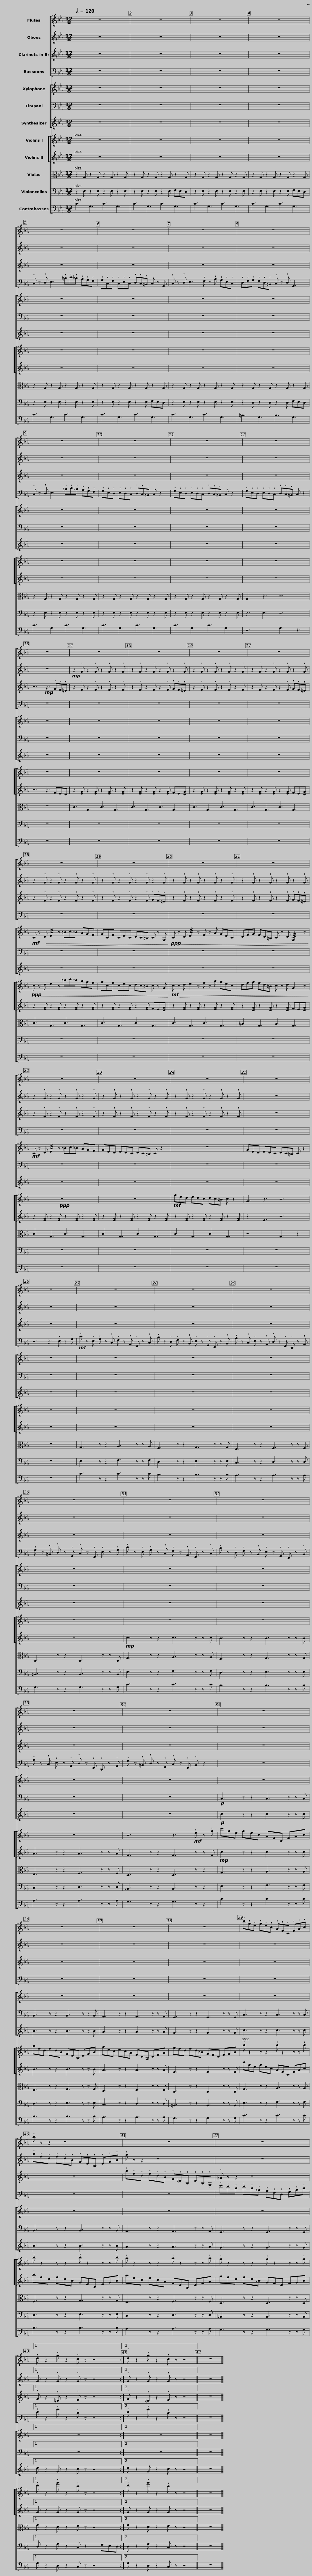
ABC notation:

X:1
%%score [ 1 2 3 4 ] [ 5 6 7 ] [ [ 8 9 ] 10 11 12 ]
L:1/8
Q:3/8=120
M:12/8
I:linebreak $
K:Eb
V:1 treble
V:2 treble
V:3 treble transpose=-2
V:4 bass
V:5 treble transpose=12
V:6 bass
V:7 treble
V:8 treble
V:9 treble
V:10 alto
V:11 bass
V:12 bass transpose=-12
V:1
 z12 | z12 | z12 |$ z12 | z12 | %5
 z12 |$ z12 | z12 |$ z12 | z12 |$ %10
 z12 | z12 | z12 |$ z12 | z12 | %15
 z12 |$ z12 | z12 |$ z12 | z12 |$ %20
 z12 | z12 |$ z12 | z12 |$ z12 | %25
 z12 | z12 |$ z12 | z12 |$ z12 | %30
 z12 |$ z12 | z12 |$ z12 | z12 | %35
 z12 |$ z12 | z12 | !wedge!c'!wedge!g!wedge!e !wedge!g!wedge!e!wedge!c !wedge!A!wedge!F!wedge!C !wedge!F!wedge!A!wedge!c |$ !wedge!b z z2 z8 | %40
 z12 |$ z12 |1 !wedge!d z2 !wedge!g z2 !wedge!c z z4 :|2 !wedge!d z2 !wedge!g z2 !wedge!c z z4 || z12 |] %45
V:2
 z12 | z12 | z12 |$ z12 | z12 | %5
 z12 |$ z12 | z12 |$ z12 | z12 |$ %10
 z12 | z12 | z12 |$!mp! z2 !wedge!G z2 !wedge!G z2 !wedge!G z2 !wedge!G | z2 !wedge!G z2 !wedge!G z2 !wedge!G z2 !wedge!G | %15
 z2 !wedge!G z2 !wedge!G z2 !wedge!G z2 !wedge!G |$ z2 !wedge!G z2 !wedge!G z2 !wedge!G z2 !wedge!G | z2 !wedge!G z2 !wedge!G z2 !wedge!G z2 !wedge!G |$ z2 !wedge!G z2 !wedge!G z2 !wedge!G z2 !wedge!G | z2 !wedge!G z2 !wedge!G z2 !wedge!G z2 !wedge!G |$ %20
 z2 !wedge!G z2 !wedge!G z2 !wedge!G z2 !wedge!G | z2 !wedge!G z2 !wedge!G z2 !wedge!G z2 !wedge!G |$ z2 !wedge!G z2 !wedge!G z2 !wedge!G z2 !wedge!G | z2 !wedge!G z2 !wedge!G z2 !wedge!G z2 !wedge!G |$ z12 | %25
 z12 | z12 |$ z12 | z12 |$ z12 | %30
 z12 |$ z12 | z12 |$ z12 | z12 | %35
 z12 |$ z12 | z12 | z12 |$ !wedge!b!wedge!f!wedge!d !wedge!f!wedge!d!wedge!B !wedge!G!wedge!E!wedge!B, !wedge!E!wedge!G!wedge!B | %40
 !wedge!a z z2 z8 |$ z12 |1 !wedge!G z2 !wedge!G z2 !wedge!G z z4 :|2 !wedge!G z2 !wedge!G z2 !wedge!G z z4 || z12 |] %45
V:3
 z12 | z12 | z12 |$ z12 | z12 | %5
 z12 |$ z12 | z12 |$ z12 | z12 |$ %10
 z12 | z12 | z6!mp! z3 !wedge!G!wedge!F!wedge!=E |$ z2 !wedge!F z2 !wedge!F z2 !wedge!F z2 !wedge!F | z2 !wedge!F z2 !wedge!F z2 !wedge!F !wedge!G!wedge!F!wedge!=E | %15
 z2 !wedge!F z2 !wedge!F z2 !wedge!F z2 !wedge!F |$ z2 !wedge!F z2 !wedge!F z2 !wedge!F !wedge!G!wedge!F!wedge!=E | z2 !wedge!F z2 !wedge!F z2 !wedge!F z2 !wedge!F |$ z2 !wedge!F z2 !wedge!F z2 !wedge!F !wedge!G!wedge!F!wedge!=E | z2 !wedge!F z2 !wedge!F z2 !wedge!F z2 !wedge!F |$ %20
 z2 !wedge!F z2 !wedge!F z2 !wedge!F !wedge!G!wedge!F!wedge!=E | z2 !wedge!F z2 !wedge!F z2 !wedge!F z2 !wedge!F |$ z2 !wedge!F z2 !wedge!F z2 !wedge!F z2 !wedge!F | z2 !wedge!F z2 !wedge!F z2 !wedge!F z2 !wedge!F |$ z12 | %25
 z12 | z12 |$ z12 | z12 |$ z12 | %30
 z12 |$ z12 | z12 |$ z12 | z12 | %35
 z12 |$ z12 | z12 | z12 |$ z12 | %40
 !wedge!b!wedge!f!wedge!d !wedge!f!wedge!d!wedge!B !wedge!G!wedge!=E!wedge!B, !wedge!E!wedge!B,!wedge!.G, |$ !wedge!=A z z2 z8 |1 !wedge!G z2 !wedge!=E z2 !wedge!F z z4 :|2 !wedge!G z2 !wedge!=E z2 !wedge!F z z4 || z12 |] %45
V:4
 z12 | z12 | z12 |$ z12 | !wedge!C, z !wedge!D, E,3 !wedge!=B,!wedge!C!wedge!_B, !wedge!A,!wedge!G,!wedge!F, | %5
 !wedge!G,!wedge!C,!wedge!F, !wedge!C,!wedge!E,!wedge!C, !wedge!D,!wedge!C,!wedge!=B,, C, z G,, |$ !wedge!C, z !wedge!D, E,3 !wedge!F, z !wedge!A, !wedge!G,!wedge!E,!wedge!C, | !wedge!D,!wedge!F,!wedge!G, !wedge!F,!wedge!D,!wedge!=B,, !wedge!C, z !wedge!D, G,,3 |$ !wedge!C, z !wedge!D, E,3 !wedge!=B,!wedge!C!wedge!_B, !wedge!A,!wedge!G,!wedge!F, | !wedge!G,!wedge!E,!wedge!D, !wedge!E,!wedge!D,!wedge!C, !wedge!D,!wedge!C,!wedge!=B,, C, z2 |$ %10
 !wedge!G,!wedge!E,!wedge!D, !wedge!E,!wedge!D,!wedge!C, !wedge!D,!wedge!C,!wedge!=B,, C, z2 | !wedge!G,!wedge!E,!wedge!D, !wedge!E,!wedge!D,!wedge!C, !wedge!D,!wedge!C,!wedge!=B,, C, z2 | z12 |$ z12 | z12 | %15
 z12 |$ z12 | z12 |$ z12 | z12 |$ %20
 z12 | z12 |$ z12 | z12 |$ z12 | %25
 z6 z3 !wedge!E, z !wedge!G, |!mf! !wedge!C z !wedge!E, !wedge!G, z !wedge!C, !wedge!F, z !wedge!A,, !wedge!F,, z !wedge!C, |$ !wedge!B, z !wedge!D, !wedge!F, z !wedge!B,, !wedge!E, z !wedge!G,, !wedge!E,, z !wedge!B,, | !wedge!A, z !wedge!C, !wedge!E, z !wedge!A,, !wedge!D, z !wedge!F,, !wedge!D,, z !wedge!A,, |$ !wedge!G, z !wedge!=B,, !wedge!D, z !wedge!G,, !wedge!C, z !wedge!F,, !wedge!E, z !wedge!G, | %30
 !wedge!C z !wedge!E, !wedge!G, z !wedge!C, !wedge!F, z !wedge!A,, !wedge!F,, z !wedge!C, |$ !wedge!B, z !wedge!D, !wedge!F, z !wedge!B,, !wedge!E, z !wedge!G,, !wedge!E,, z !wedge!B,, | !wedge!A, z !wedge!C, !wedge!E, z !wedge!A,, !wedge!D, z !wedge!F,, !wedge!D,, z !wedge!A,, |$ !wedge!G, z !wedge!=B,, !wedge!D, z !wedge!G,, !wedge!C, z !wedge!F,, !wedge!B,, z2 | z12 | %35
 z12 |$ z12 | z12 | z12 |$ z12 | %40
 z12 |$ !wedge!G!wedge!F!wedge!D !wedge!F!wedge!D!wedge!=B, !wedge!A,!wedge!F,!wedge!D, !wedge!G,!wedge!B,!wedge!D |1 !wedge!D z2 !wedge!G z2 !wedge!C z z4 :|2 !wedge!D z2 !wedge!G z2 !wedge!C z z4 || z12 |] %45
V:5
 z12 | z12 | z12 |$ z12 | z12 | %5
 z12 |$ z12 | z12 |$ z12 | z12 |$ %10
 z12 | z12 | z12 |$ z12 | z12 | %15
 z12 |$ z12 |!mf! C z!>(! D !///!E2 z =Bc_B AGF |$ GCF CEC DC=B, C z G,!>)! |!ppp! C!<(! z D !///!E2 z F z A GEC |$ %20
 DFG FD=B, C z D !///!G,2 z!<)! |!mf! C z D !///!E2 z =Bc_B AGF |$ GED EDC DC=B, C z2 | z12 |$ GED EDC DC=B, C z2 | %25
 z12 | z12 |$ z12 | z12 |$ z12 | %30
 z12 |$ z12 | z12 |$ z12 | z12 | %35
 z12 |$ z12 | z12 | z12 |$ z12 | %40
 z12 |$ z12 |1 z12 :|2 z12 || z12 |] %45
V:6
 z12 | z12 | z12 |$ z12 | z12 | %5
 z12 |$ z12 | z12 |$ z12 | z12 |$ %10
 z12 | z12 | z12 |$ z12 | z12 | %15
 z12 |$ z12 | z12 |$ z12 | z12 |$ %20
 z12 | z12 |$ z12 | z12 |$ z12 | %25
 z12 | z12 |$ z12 | z12 |$ z12 | %30
 z12 |$ z12 | z12 |$ z12 |!p! C,3 z z2 C,3 z z C, | %35
 B,,3 z z2 B,,3 z z B,, |$ A,,3 z z2 A,,3 z z A,, | G,,3 z z2 G,,3 z z G,, | C,3 z z2 C,3 z z C, |$ B,,3 z z2 B,,3 z z B,, | %40
 A,,3 z z2 A,,3 z z A,, |$ G,,3 z z2 G,,3 z z G,, |1 z12 :|2 z12 || z12 |] %45
V:7
 z12 | z12 | z12 |$ z12 | z12 | %5
 z12 |$ z12 | z12 |$ z12 | z12 |$ %10
 z12 | z12 | z12 |$ z12 | z12 | %15
 z12 |$ z12 | z12 |$ z12 | z12 |$ %20
 z12 | z12 |$ z12 | z12 |$ z12 | %25
 z12 | z12 |$ z12 | z12 |$ z12 | %30
 z12 |$ z12 | z12 |$ z12 |!p! c3 z z2 c3 z z c | %35
 B3 z z2 B3 z z B |$ A3 z z2 A3 z z A | G3 z z2 G3 z z G | c3 z z2 c3 z z c |$ B3 z z2 B3 z z B | %40
 A3 z z2 A3 z z A |$ G3 z z2 G3 z z G |1 d z2 G z2 c z z4 :|2 d z2 G z2 c z z4 || z12 |] %45
V:8
 z12 | z12 | z12 |$ z12 | z12 | %5
 z12 |$ z12 | z12 |$ z12 | z12 |$ %10
 z12 | z12 | z12 |$ z12 | z12 | %15
 z12 |$ z12 |!ppp! c!<(! z d e2 z =bc'_b agf |$ gcf cec dc=B c z G!<)! |!mf! c!>(! z d e2 z f z a gec |$ %20
 dfg fd=B c z d G2 z!>)! |!ppp! z12 |$ z12 |!mf! ged edc dc=B c z2 |$ G3 z3 z6 | %25
 z12 | z12 |$ z12 | z12 |$ z12 | %30
 z12 |$ z12 | z12 |$ z6 z3!mf! !wedge!e z !wedge!g | c'ge gec AFC FAc | %35
 bfd fdB GEB, EGB |$ aec ecA FDA, DFA | gfd fd=B GFD FGB | !wedge!c' z2 z z2 !wedge!c' z2 z z !wedge!c' |$ !wedge!b z2 z z2 !wedge!b z2 z z !wedge!b | %40
 !wedge!a z2 z z2 !wedge!a z2 z z !wedge!a |$ !wedge!g z2 z z2 !wedge!g z2 z z !wedge!g |1 !wedge!d' z2 !wedge!g' z2 !wedge!c' z z4 :|2 !wedge!d' z2 !wedge!g' z2 !wedge!c' z z4 || z12 |] %45
V:9
 z12 | z12 | z12 |$ z12 | z12 | %5
 z12 |$ z12 | z12 |$ z12 | z12 |$ %10
 z12 | z12 | z6 z3 FED |$ z2 [EG] z2 [EG] z2 [EG] z2 [EG] | z2 [EG] z2 [EG] z2 [EG] FE[DG] | %15
 z2 [EG] z2 [EG] z2 [EG] z2 [EG] |$ z2 [EG] z2 [EG] z2 [EG] FE[DG] | z2 [EG] z2 [EG] z2 [EG] z2 [EG] |$ z2 [EG] z2 [EG] z2 [EG] FE[DG] | z2 [EG] z2 [EG] z2 [EG] z2 [EG] |$ %20
 z2 [DG] z2 [DG] z2 [DG] FE[DG] | z2 [EG] z2 [EG] z2 [EG] z2 [EG] |$ z2 [EG] z2 [EG] z2 [EG] z2 [EG] | z2 [EG] z2 [EG] z2 [EG] z2 [EG] |$ z3 E3 z6 | %25
 z12 | z12 |$ z12 | z12 |$ z12 | %30
!mp! c3 z z2 c3 z z c |$ B3 z z2 B3 z z B | A3 z z2 A3 z z A |$ F3 z z2 F3 z z F |!mp! c3 z z2 c3 z z c | %35
 B3 z z2 B3 z z B |$ A3 z z2 A3 z z A | F3 z z2 F3 z z F | c'ge gec AFC FAc |$ bfd fdB GEB, EGB | %40
 aec ecA FDA, DFA |$ gfd fd=B GFD FGB |1 G z2 G z2 G z z4 :|2 G z2 G z2 G z z4 || z12 |] %45
V:10
 z2 G, z2 G, z2 G, z2 G, | z2 G, z2 G, z2 G, z2 G, | z2 G, z2 G, z2 G, z2 G, |$ z2 G, z2 G, z2 G, z2 G, | z2 G, z2 G, z2 G, z2 G, | %5
 z2 G, z2 G, z2 G, z2 G, |$ z2 G, z2 G, z2 G, z2 G, | z2 G, z2 G, z2 G, z2 G, |$ z2 G, z2 G, z2 G, z2 G, | z2 G, z2 G, z2 G, z2 G, |$ %10
 z2 G, z2 G, z2 G, z2 G, | G,3 z3 z6 | z12 |$ C3 G,3 C3 G,3 | C3 G,3 C3 G,3 | %15
 C3 G,3 C3 G,3 |$ C3 G,3 C3 G,3 | C3 G,3 C3 G,3 |$ C3 G,3 C3 G,3 | C3 G,3 C3 G,3 |$ %20
 =B,3 G,3 B,3 G,3 | C3 G,3 C3 G,3 |$ C3 G,3 C3 G,3 | C3 G,3 C3 G,3 |$ z6 G,3 z3 | %25
 z12 | G,3 z z2 A,3 z z A, |$ F,3 z z2 G,3 z z G, | E,3 z z2 F,3 z z F, |$ D,3 z z2 D,3 z z D, | %30
 G,3 z z2 A,3 z z A, |$ F,3 z z2 G,3 z z G, | E,3 z z2 F,3 z z F, |$ D,3 z z2 D,3 z z2 | G,3 z z2 A,3 z z A, | %35
 F,3 z z2 G,3 z z G, |$ E,3 z z2 F,3 z z F, | D,3 z z2 D,3 z z D, | G,3 z z2 A,3 z z A, |$ F,3 z z2 G,3 z z G, | %40
 E,3 z z2 F,3 z z F, |$ D,3 z z2 D,3 z z D, |1 F z2 D z2 E z z4 :|2 F z2 D z2 E z z4 || z12 |] %45
V:11
 z2 E, z2 E, z2 E, z2 E, | z2 E, z2 E, z2 E, F,E,D, | z2 E, z2 E, z2 E, z2 E, |$ z2 E, z2 E, z2 E, F,E,D, | z2 E, z2 E, z2 E, z2 E, | %5
 z2 E, z2 E, z2 E, F,E,D, |$ z2 E, z2 E, z2 E, z2 E, | z2 D, z2 D, z2 D, F,E,D, |$ z2 E, z2 E, z2 E, z2 E, | z2 E, z2 E, z2 E, z2 E, |$ %10
 z2 E, z2 E, z2 E, z2 E, | z3 E,3 z6 | z12 |$ z12 | z12 | %15
 z12 |$ z12 | z12 |$ z12 | z12 |$ %20
 z12 | z12 |$ z12 | z12 |$ z12 | %25
 z12 | E,3 z z2 F,3 z z F, |$ D,3 z z2 E,3 z z E, | C,3 z z2 D,3 z z D, |$ =B,,3 z z2 B,,3 z z B,, | %30
 E,3 z z2 F,3 z z F, |$ D,3 z z2 E,3 z z E, | C,3 z z2 D,3 z z D, |$ =B,,3 z z2 B,,3 z z2 | E,3 z z2 F,3 z z F, | %35
 D,3 z z2 E,3 z z E, |$ C,3 z z2 D,3 z z D, | =B,,3 z z2 B,,3 z z B,, | E,3 z z2 F,3 z z F, |$ D,3 z z2 E,3 z z E, | %40
 C,3 z z2 D,3 z z D, |$ =B,,3 z z2 B,,3 z z B,, |1 D, z2 G, z2 C, z2 F,E,D, :|2 D, z2 G, z2 C, z z4 || z12 |] %45
V:12
 C3 G,3 C3 G,3 | C3 G,3 C3 G,3 | C3 G,3 C3 G,3 |$ C3 G,3 C3 G,3 | C3 G,3 C3 G,3 | %5
 C3 G,3 C3 G,3 |$ C3 G,3 C3 G,3 | =B,3 G,3 B,3 G,3 |$ C3 G,3 C3 G,3 | C3 G,3 C3 G,3 |$ %10
 C3 G,3 C3 G,3 | z6 G,3 z3 | z12 |$ z12 | z12 | %15
 z12 |$ z12 | z12 |$ z12 | z12 |$ %20
 z12 | z12 |$ z12 | z12 |$ z12 | %25
 z12 | C3 z z2 C3 z z C |$ B,3 z z2 B,3 z z B, | A,3 z z2 A,3 z z A, |$ G,3 z z2 G,3 z z G, | %30
 C3 z z2 C3 z z C |$ B,3 z z2 B,3 z z B, | A,3 z z2 A,3 z z A, |$ G,3 z z2 G,3 z z2 | C3 z z2 C3 z z C | %35
 B,3 z z2 B,3 z z B, |$ A,3 z z2 A,3 z z A, | G,3 z z2 G,3 z z G, | C3 z z2 C3 z z C |$ B,3 z z2 B,3 z z B, | %40
 A,3 z z2 A,3 z z A, |$ G,3 z z2 G,3 z z G, |1 G, z2 D, z2 C, z z4 :|2 G, z2 D, z2 C, z z4 || z12 |] %45
